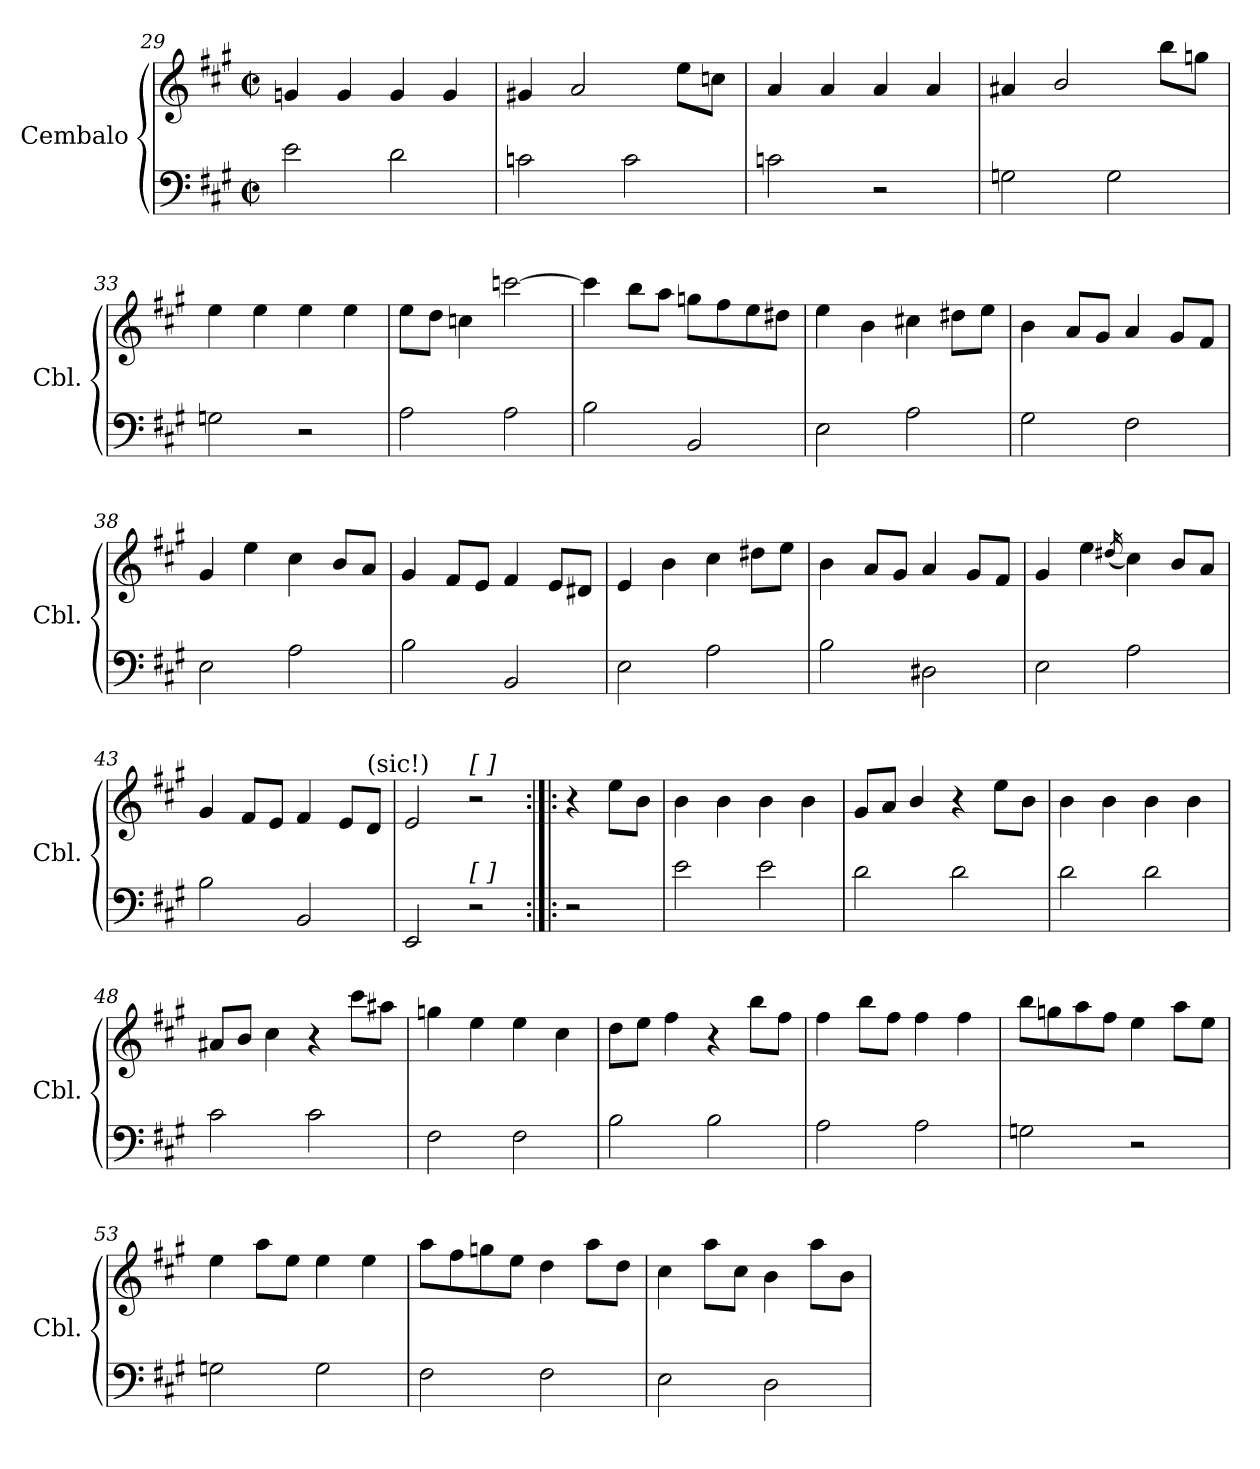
**kern	**kern
*part1	*part1
*staff2	*staff1
*I"Cembalo	*
*I'Cbl.	*
!!LO:LB:g=z
*clefF4	*clefG2
*k[f#c#g#]	*k[f#c#g#]
*M2/2	*M2/2
*met(c|)	*met(c|)
=29	=29
2e\	4gn/
.	4g/
2d\	4g/
.	4g/
=30	=30
2cn\	4g#X/
.	2a/
2c\	.
.	8ee\L
.	8ccn\J
=31	=31
2cn\	4a/
.	4a/
2r	4a/
.	4a/
=32	=32
2Gn\	4a#X/
.	2b/
2G\	.
.	8bb\L
.	8ggn\J
!!LO:LB:g=z
=33	=33
2Gn\	4ee\
.	4ee\
2r	4ee\
.	4ee\
=34	=34
2A\	8ee\L
.	8dd\J
.	4ccn\
2A\	[2cccn\
=35	=35
2B\	4ccc\]
.	8bb\L
.	8aa\J
2BB/	8ggn\L
.	8ff#\
.	8ee\
.	8dd#X\J
=36	=36
2E\	4ee\
.	4b\
2A\	4cc#X\
.	8dd#X\L
.	8ee\J
!!LO:LB:g=z
=37	=37
2G#\	4b\
.	8a/L
.	8g#/J
2F#\	4a/
.	8g#/L
.	8f#/J
=38	=38
2E\	4g#/
.	4ee\
2A\	4cc#\
.	8b/L
.	8a/J
=39	=39
2B\	4g#/
.	8f#/L
.	8e/J
2BB/	4f#/
.	8e/L
.	8d#X/J
=40	=40
2E\	4e/
.	4b\
2A\	4cc#\
.	8dd#X\L
.	8ee\J
!!LO:LB:g=z
=41	=41
2B\	4b\
.	8a/L
.	8g#/J
2D#X\	4a/
.	8g#/L
.	8f#/J
=42	=42
2E\	4g#/
.	4ee\
.	(<16qdd#X/
2A\	4cc#\)
.	8b/L
.	8a/J
=43	=43
2B\	4g#/
.	8f#/L
.	8e/J
2BB/	4f#/
.	8e/L
!	!LO:TX:a:t=(sic!)
.	8d/J
=44	=44
2EE/	2e/
!	!LO:TX:a:t=[   ]
!LO:TX:a:t=[   ]	!
2r	2r
!!LO:PB:g=z
=44X1:|!|:	=44X1:|!|:
2r	4r
.	8ee\L
.	8b\J
=45	=45
2e\	4b\
.	4b\
2e\	4b\
.	4b\
=46	=46
2d\	8g#/L
.	8a/J
.	4b/
2d\	4r
.	8ee\L
.	8b\J
=47	=47
2d\	4b\
.	4b\
2d\	4b\
.	4b\
=48	=48
2c#\	8a#X/L
.	8b/J
.	4cc#\
2c#\	4r
.	8ccc#\L
.	8aa#X\J
!!LO:LB:g=z
=49	=49
2F#\	4ggn\
.	4ee\
2F#\	4ee\
.	4cc#\
=50	=50
2B\	8dd\L
.	8ee\J
.	4ff#\
2B\	4r
.	8bb\L
.	8ff#\J
=51	=51
2A\	4ff#\
.	8bb\L
.	8ff#\J
2A\	4ff#\
.	4ff#\
=52	=52
2Gn\	8bb\L
.	8ggn\
.	8aa\
.	8ff#\J
2r	4ee\
.	8aa\L
.	8ee\J
!!LO:LB:g=z
=53	=53
2Gn\	4ee\
.	8aa\L
.	8ee\J
2G\	4ee\
.	4ee\
=54	=54
2F#\	8aa\L
.	8ff#\
.	8ggn\
.	8ee\J
2F#\	4dd\
.	8aa\L
.	8dd\J
=55	=55
2E\	4cc#\
.	8aa\L
.	8cc#\J
2D\	4b\
.	8aa\L
.	8b\J
=	=
*-	*-
